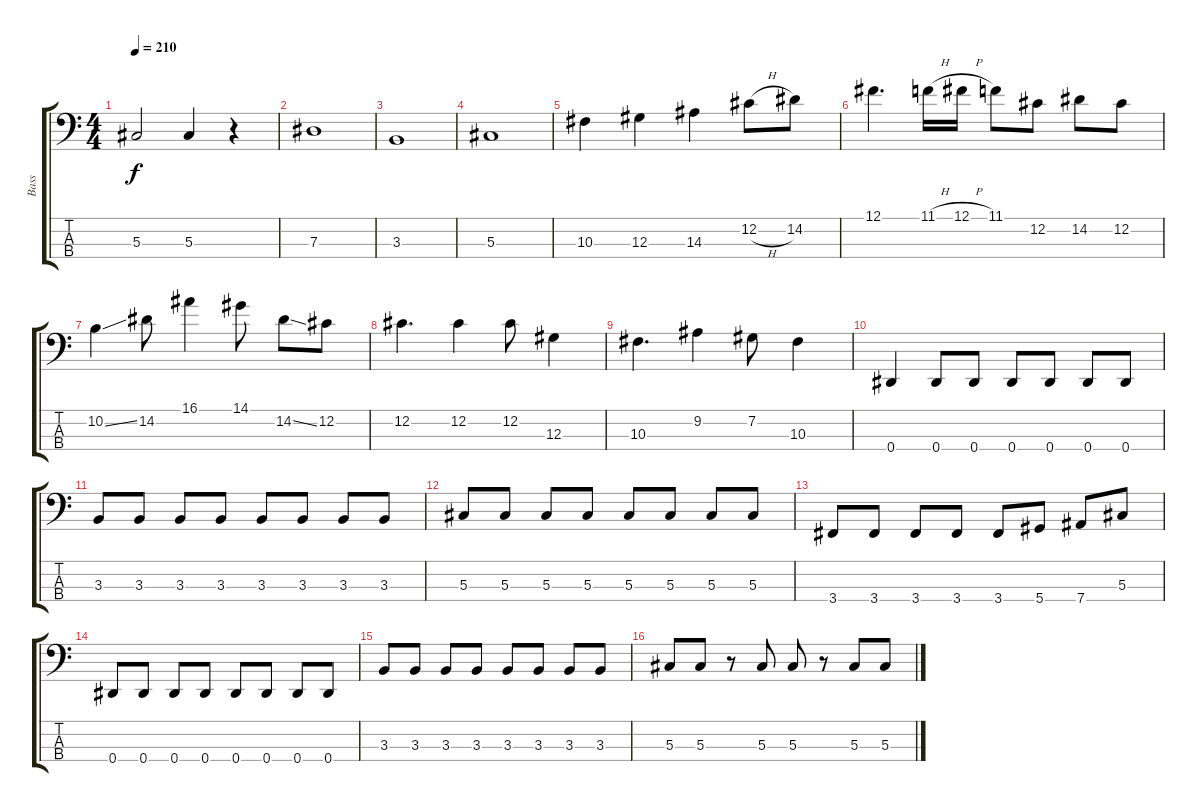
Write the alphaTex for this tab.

\track ("Bass" "Bass") {instrument electricbassfinger}
\staff {score tabs}
\tuning (Gb2 Db2 Ab1 Eb1) {hide}
\ts (4 4)
\tempo 210
\clef f4
\ks c
5.3.2{dy f} 5.3.4 r.4 |
7.3.1 |
3.3.1 |
5.3.1 |
10.3.4 12.3.4 14.3.4 12.2{h}.8 14.2.8 |
12.1.4{d} 11.1{h}.16 12.1{h}.16 11.1.8 12.2.8 14.2.8 12.2.8 |
10.2{ss}.4 14.2.8 16.1.4 14.1.8 14.2{ss}.8 12.2.8 |
12.2.4{d} 12.2.4 12.2.8 12.3.4 |
10.3.4{d} 9.2.4 7.2.8 10.3.4 |
0.4.4 0.4.8 0.4.8 0.4.8 0.4.8 0.4.8 0.4.8 |
3.3.8 3.3.8 3.3.8 3.3.8 3.3.8 3.3.8 3.3.8 3.3.8 |
5.3.8 5.3.8 5.3.8 5.3.8 5.3.8 5.3.8 5.3.8 5.3.8 |
3.4.8 3.4.8 3.4.8 3.4.8 3.4.8 5.4.8 7.4.8 5.3.8 |
0.4.8 0.4.8 0.4.8 0.4.8 0.4.8 0.4.8 0.4.8 0.4.8 |
3.3.8 3.3.8 3.3.8 3.3.8 3.3.8 3.3.8 3.3.8 3.3.8 |
5.3.8 5.3.8 r.8 5.3.8 5.3.8 r.8 5.3.8 5.3.8
